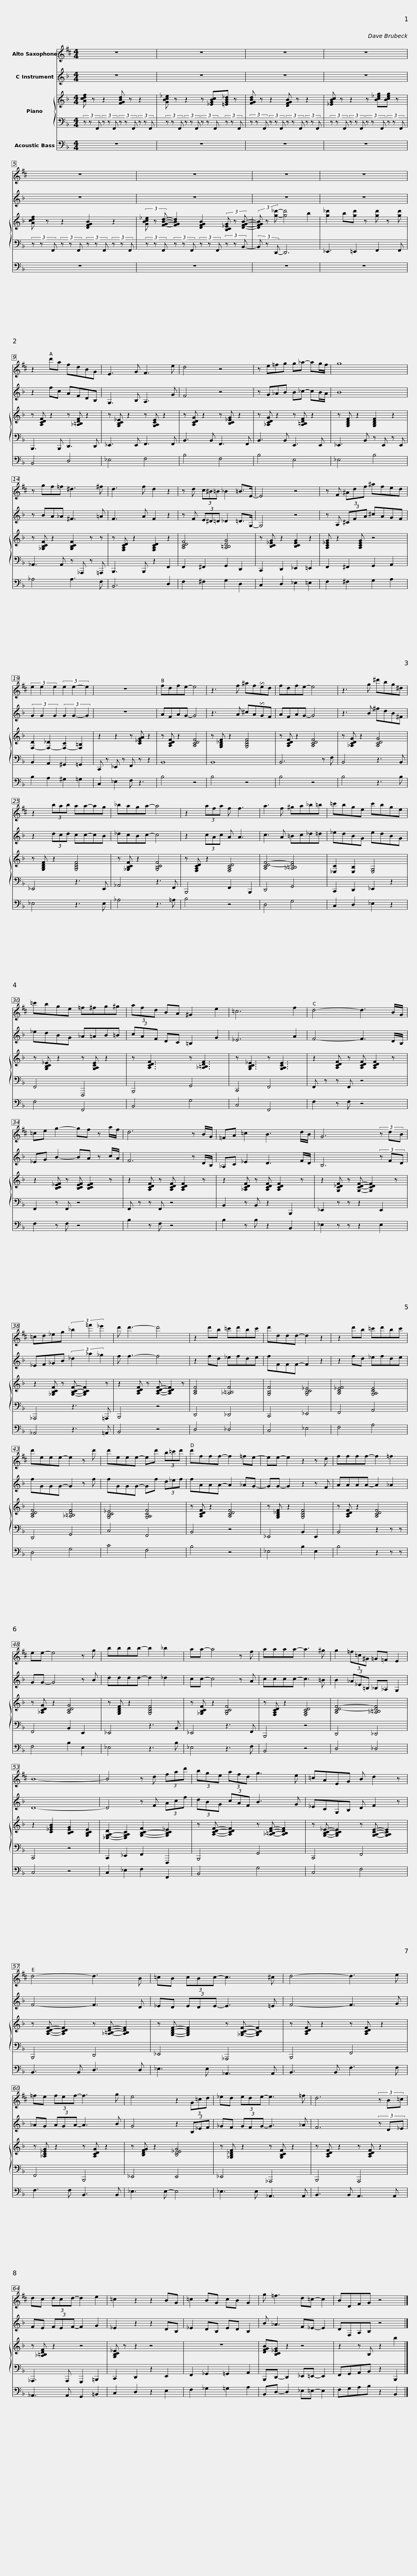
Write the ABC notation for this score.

X:1
%%score 1 2 { 3 | 4 } 5
L:1/8
M:4/4
I:linebreak $
K:F
V:1 treble transpose=-9
V:2 treble
V:3 treble
V:4 bass
V:5 bass transpose=-12
V:1
[K:D] z8 | z8 |$ z8 | z8 |$ z8 | %5
 z8 | z8 |$ z8 | z2 d'a fdBG | E3 G F3 e | %10
 d4 z4 |$ z e=fg g_a- ag/f/ | g8 | z gf=f ^d3 ^f | d3 f d2 z2 |$ %15
 z d (3c^B=B _B2 =B>E- | E4 z4 | z F (3^Adf ^afed | (3e2 e2 e2 (3e2 e2- e2 |$ z8 | %20
 fdfe- e4 | z3 f ^af!invertedturn!ed | fdfe- e4 |$ z3 g ^d'bg^d | z2 (3bab aa-ag | %25
 _baga- a4 | z2 (3afa f f3 |$ a3 f ^ga_b=b | =c'bge c'bge | =c'bge =f^fg^g | %30
 (3afd BA ^G2 e2 |$ =c6 f2 | d4- d3 B/G/ | =ce g2- gf z a/f/ | d6 z B/G/ |$ %35
 =FA =c2 B3 d/B/ | G6 (3z dB | =cd_eg (3_b2 =f'2 _e'2 |$ d' d'3- d'4 | z2 d'b =c'd'bc' | %40
 d'ddd- d2 z2 | z2 d'b =c'd'bc' | d'eee- e2 z d' |$ d'eee- ed' (3b=c'd' | d'fff- f2 =fe- | %45
 ee- e2 z2 z d | ffff- f2 =f2 | ee- e4 z g |$ bbbb- b2 _b2 | aa- a4 z f | %50
 aaaa- a3 ^g | g2 (3=f=c^G =G=F E2 |$ B8- | B4 z d (3fad' | (3bge (3afd g3 e |$ %55
 =cAEG B d2 z | d4- d3 B | =cB (3cBc- c3 ^c |$ d4- d3 e | =fe (3fef- f3 g | %60
 e4 z2 (3G=cd |$ _ed (3ede- e3 =f | d6 (3z B=c | dc (3dcd- d2 e2 | =c2 z2 z2 BG |$ %65
 =c2 BG cB G2 | g =f3 d=c- c2 | BDFG z4 |] %68
V:2
 z8 | z8 |$ z8 | z8 |$ z8 | %5
 z8 | z8 |$ z8 | z2 fc AFDB, | G,3 B, A,3 G | %10
 F4 z4 |$ z G_AB B_c- cB/A/ | B8 | z BA_A ^F3 =A | F3 A F2 z2 |$ %15
 z F (3E^D=D _D2 =D>G,- | G,4 z4 | z A, (3^CFA ^cAGF | (3G2 G2 G2 (3G2 G2- G2 |$ z8 | %20
 AFAG- G4 | z3 A ^cA!invertedturn!GF | AFAG- G4 |$ z3 B ^fdB^F | z2 (3dcd cc-cB | %25
 _dcBc- c4 | z2 (3cAc A A3 |$ c3 A =Bc_d=d | _edBG edBG | _edBG _A=AB=B | %30
 (3cAF DC =B,2 G2 |$ _E6 A2 | F4- F3 D/B,/ | _EG B2- BA z c/A/ | F6 z D/B,/ |$ %35
 _A,C _E2 D3 F/D/ | B,6 (3z FD | _EF_GB (3_d2 _a2 _g2 |$ f f3- f4 | z2 fd _efde | %40
 fFFF- F2 z2 | z2 fd _efde | fGGG- G2 z f |$ fGGG- Gf (3d_ef | fAAA- A2 _AG- | %45
 GG- G2 z2 z F | AAAA- A2 _A2 | GG- G4 z B |$ dddd- d2 _d2 | cc- c4 z A | %50
 cccc- c3 =B | B2 (3_A_E=B, _B,_A, G,2 |$ D8- | D4 z F (3Acf | (3dBG (3cAF B3 G |$ %55
 _ECG,B, D F2 z | F4- F3 D | _ED (3EDE- E3 =E |$ F4- F3 G | _AG (3AGA- A3 B | %60
 G4 z2 (3B,_EF |$ _GF (3GFG- G3 _A | F6 (3z D_E | FE (3FEF- F2 G2 | _E2 z2 z2 DB, |$ %65
 _E2 DB, ED B,2 | B _A3 F_E- E2 | DF,A,B, z4 |] %68
V:3
 [Acdf] z z2 [FGBd] z z2 | [GBc_e] z z2 z [_EGBc][=EGB_d] z |$ [FGBd] z z2 [DFGB] z z2 | [_EGBc] z z2 z [Bc_eg][Bceg] z |$ [Acdf] z z2 [DFGB]2 z2 | %5
 (3[GBc_e] z [FGBd]- [FGBd]2 [DFGB]2 (3[B,C_EG] z [DFGB]- | (3[DFGB] z [g_d']- [gd']4 b2 |$ [g_d']2 b[gd'] z [gd'] z [gd'] | z [A,CDF] z2 z [_A,=B,DF] z2 | z [G,B,C_E] z2 z [G,A,CE] z2 | %10
 z [A,CDG] z2 z [B,C_EG] z2 |$ z [_A,CDG] z2 z [A,=B,DF] z2 | z [G,B,DF] z2 [G,B,DF]2 z2 | z [_G,B,CF] z2 [G,B,CF]2 z z | z [F,A,CD] z2 [F,A,CD]2 z2 |$ %15
 [A,CDF]4 [A,=B,DG]4 | z [B,C_EG] z2 [B,CEG]2 z2 | [A,C_EG] z2 [A,CEG] z4 | [F,-D]2 [F,-_D]2 [F,-C]2 [F,=B,]2 |$ z2 z2 z [C_EGA] z2 | %20
 z [A,CDF] z2 [A,CDF]4 | z [G,B,_DF] z2 [G,B,DF]4 | z [A,CDF] z2 [A,CDF]4 |$ z [_A,CDG] z2 [A,CDG]4 | z [G,B,DF] z2 [G,B,DF]4 | %25
 z [_G,B,CF] z2 [G,B,CF]4 | z [F,A,CD] z2 [F,A,CD]4 |$ [A,CD-F-]4 [_A,=B,DF]4 | [_E,C]2 [E,B,]2 [E,G,]4 | z [G,B,C_E] z2 z [G,A,CE] z2 | %30
 z [A,CDF]3 z [_A,=B,DF]3 |$ z [G,B,C_E]3 z [G,A,CE]3 | z2 [A,CDF] z [A,CDF] [A,CDF]2 z | z2 [B,C_EF] z [B,CEF] [B,CEF]2 z | z2 [A,CDF] z [A,CDF] [A,CDF]2 z |$ %35
 z2 [_A,CDF] z [A,CDF] [A,CDF]2 z | z2 [G,C_DF] z [G,CDF]- [G,CDF]2 z | z2 [_G,B,CF] z [G,B,CF]- [G,B,CF]2 z |$ z2 [A,CDF] z [A,CDF]- [A,CDF]2 z | [A,CF]4 [_A,=B,F]4 | %40
 [G,B,F]4 [G,B,C_E]4 | [A,C_EF]4 [G,A,CE]4 | [A,CDF]4 [_A,=B,DF]4 |$ [G,B,C_E]4 [G,A,CF]4 | z [A,CDF] z2 [A,CDF]4 | %45
 z [G,B,_DF] z2 [G,B,DF]4 | z [A,CDF] z2 [A,CDF]4 | z [_A,CDG] z2 [A,CDG]4 |$ z [G,B,DF] z2 [G,B,DF]4 | z [_G,B,CF] z2 [G,B,CF]4 | %50
 z [F,A,CD] z2 [F,A,CD]4 | [A,CD-F-]4 [_A,=B,DF]4 |$ z2 [C_EGB]2 [B,CEG]2 [G,B,CE]2 | [_E,-G,-A,-D]2 [E,G,A,C]2 [G,-B,-C-F]2 [G,B,C_E]2 | z [A,CDF]- [A,CDF]2 z [_A,=B,DF]- [A,B,DF]2 |$ %55
 z [G,B,C_E]- [G,B,CE]2 z [G,A,CE]- [G,A,CE]2 | z [A,CDF]- [A,CDF]2 z [_A,=B,DF]- [A,B,DF]2 | z [G,B,DF]- [G,B,DF]2 z [_G,B,CF]- [G,B,CF]2 |$ z [A,CDF] z2 z [A,CDF] z2 | z [_A,C_EG] z2 z [A,CDG] z2 | %60
 z [B,DFG] z2 [B,D_EG]4 |$ z [_G,B,_DF] z2 z [G,B,CF] z2 | z [A,CDF] z2 z [A,CDF] z2 | z [_A,=B,DF] z2 z4 | [G,B,C_E] z z2 z4 |$ %65
 z8 | [DFGB][B,C_EG] z2 z4 | z2 z B, z2 b2 |] %68
V:4
 (3z z F,, (3z z F,, (3z z F,, (3z z F,, | (3z z F,, (3z z F,, (3z z F,, (3z z F,, |$ (3z z F,, (3z z F,, (3z z F,, (3z z F,, | (3z z F,, (3z z F,, (3z z F,, (3z z F,, |$ (3z z F,, (3z z F,, (3z z F,, (3z z F,, | %5
 (3z z F,, (3z z F,, (3z z F,, (3z z B,,- | (3B,, z D,,- D,,6 |$ _E,,3 =E,,2 F,,2 F,, | B,,,3 B,,, D,,3 D,, | _E,,3 E,, F,,3 F,, | %10
 B,,3 B,, F,,3 F,, |$ B,,3 B,, E,,3 E,, | _E,,3 B,, z E,, z E,, | _A,,3 A,, z _A,,, z =A,,, | B,,,3 B,,, z2 F,,2 |$ %15
 F,,2 ^F,,2 G,,2 D,,2 | C,,2 D,,2 _E,,2 =E,,2 | F,,2 ^F,,2 G,,2 A,,2 | B,,2 A,,2 ^G,,2 =G,,2 |$ C,, z _E,, z F,, z z2 | %20
 B,,8 | B,,8 | B,,6 z F, |$ B,,4 z3 B,, | _E,,4 z3 E,, | %25
 _A,,4 z3 F,, | B,,,4 F,,2 B,,,2 |$ D,,4 G,,4 | C,,2 D,,2 _E,,2 z2 | F,,4 F,,,4 | %30
 B,,,4 G,,4 |$ C,,4 F,,4 | F,, z z F,, z4 | F,,2 z F,, z4 | F,, z z F,, z4 |$ %35
 B,,2 z B,, z2 B,,,2 | _E,,2 z z z2 E,,2 | _A,,,4 z3 =A,,, |$ B,,,4 z4 | D,,4 _D,,4 | %40
 C,,4 _E,,4 | F,,4 A,,4 | D,,4 G,,4 |$ C,4 F,,4 | B,,4 z4 | %45
 _E,,4 B,,2 E,,2 | B,,4 z2 z z | F,,4 B,,2 E,,2 |$ _E,,4 z3 B,, | _E,,4 z3 F,, | %50
 B,,,4 z4 | D,,4 _D,,4 |$ C,,4 z4 | C,,2 _E,,2 F,,2 F,,,2 | B,,,4 G,,4 |$ %55
 C,,4 F,,4 | B,,,4 D,,4 | _E,,4 _A,,,4 |$ B,,,4 F,,4 | F,,4 B,,,4 | %60
 _E,,4 E,,4 |$ _E,,4 _A,,,4 | B,,,4 A,,,4 | _A,,,3 A,,, G,,,2 =B,,,2 | C,,2 D,,2 z2 E,,2 |$ %65
 F,,2 _G,,2 =G,,2 A,,2 | B,,,D,,- D,,2 _E,,=E,,- E,,2 | F,,G,,A,,B,, z2 B,,,2 |] %68
V:5
 z8 | z8 |$ z8 | z8 |$ z8 | %5
 z8 | z8 |$ z8 | B,,4 D,4 | _E,4 F,4 | %10
 B,4 F,4 |$ B,4 E,4 | _E,4 B,4 | _A,4 A,3 F, | B,,6 D,2 |$ %15
 F,2 ^F,2 G,2 D,2 | C,2 D,2 _E,2 =E,2 | F,2 ^F,2 G,2 A,2 | B,2 A,2 ^G,2 =G,2 |$ C,2 _E,2 F, z3 | %20
 B,4 z4 | B,4 z4 | B,4 z4 |$ B,4 z3 B, | _E,4 z3 E, | %25
 _A,4 z3 =A, | B,4 z4 |$ D,4 G,4 | C,2 D,2 _E,2 z2 | F,4 F,,4 | %30
 B,,4 G,4 |$ C,4 F,,4 | F,2 z F, z4 | F,2 z F, z4 | B,2 z F, z4 |$ %35
 B,2 z B, z2 B,,2 | _E,2 z z z2 E,2 | _A,,4 z3 =A,, |$ B,,4 z4 | D,4 _D,4 | %40
 C,4 _E,4 | F,4 A,4 | D,4 G,4 |$ C4 F,4 | B,4 z4 | %45
 _E,4 B,2 E,2 | B,4 z2 z z | F,4 B,2 E,2 |$ _E,4 z3 B, | _E,4 z3 F, | %50
 B,,4 z4 | D,4 _D,4 |$ C,4 z4 | C,2 _E,2 F,2 F,,2 | B,,4 G,4 |$ %55
 C,4 F,4 | B,,3 B,, D,3 D, | _E,3 E, _A,,3 A,, |$ B,,3 B,, F,3 F, | F,3 F, B,,3 B,, | %60
 _E,3 E,- E,4 |$ _E,3 E, _A,,3 A,, | B,,3 B,, A,,3 A,, | _A,,3 A,, G,,2 =B,,2 | C,2 D,2 z2 E,2 |$ %65
 F,2 _G,2 =G,2 A,2 | B,,D,- D,2 _E,=E,- E,2 | F,G,A,B, z2 B,,2 |] %68
